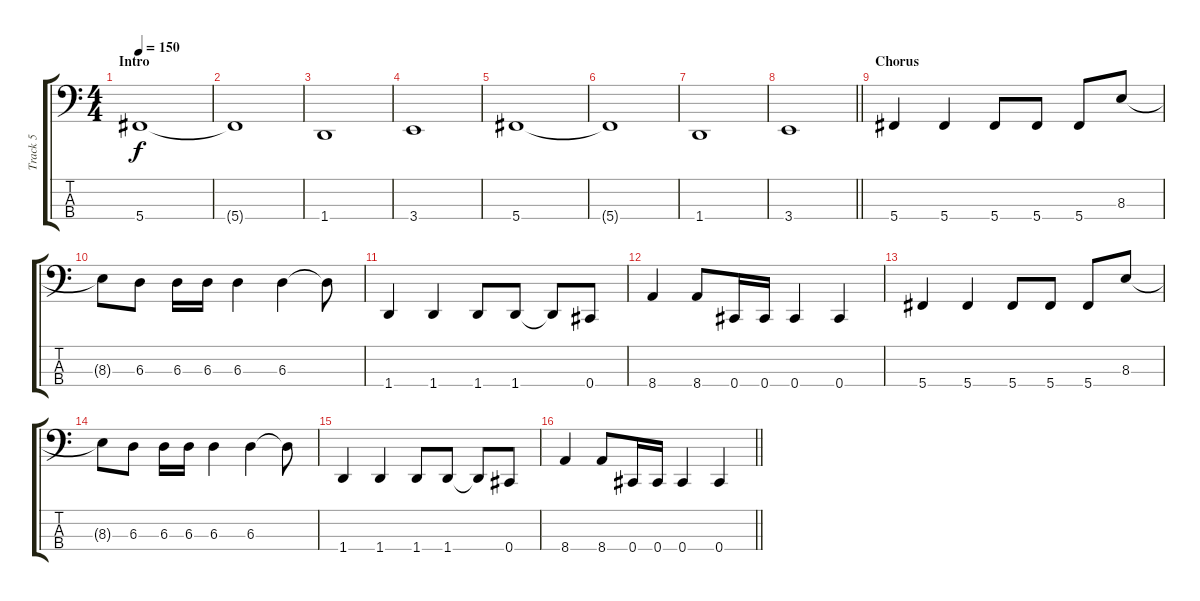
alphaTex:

\track ("Track 5" "Track 5") {instrument electricbasspick}
\staff {score tabs}
\tuning (Gb2 Db2 Ab1 Db1) {hide}
\ts (4 4)
\section ("" "Intro")
\tempo 150
\clef f4
\ks c
5.4.1{dy f instrument electricbasspick} |
5.4{t}.1 |
1.4.1 |
3.4.1 |
5.4.1 |
5.4{t}.1 |
1.4.1 |
\barLineRight lightlight
3.4.1 |
\section ("" "Chorus")
5.4.4 5.4.4 5.4.8 5.4.8 5.4.8 8.3.8 |
8.3{t}.8 6.3.8 6.3.16 6.3.16 6.3.4 6.3.4 6.3{t}.8 |
1.4.4 1.4.4 1.4.8 1.4.8 1.4{t}.8 0.4.8 |
8.4.4 8.4.8 0.4.16 0.4.16 0.4.4 0.4.4 |
5.4.4 5.4.4 5.4.8 5.4.8 5.4.8 8.3.8 |
8.3{t}.8 6.3.8 6.3.16 6.3.16 6.3.4 6.3.4 6.3{t}.8 |
1.4.4 1.4.4 1.4.8 1.4.8 1.4{t}.8 0.4.8 |
\barLineRight lightlight
8.4.4 8.4.8 0.4.16 0.4.16 0.4.4 0.4.4
